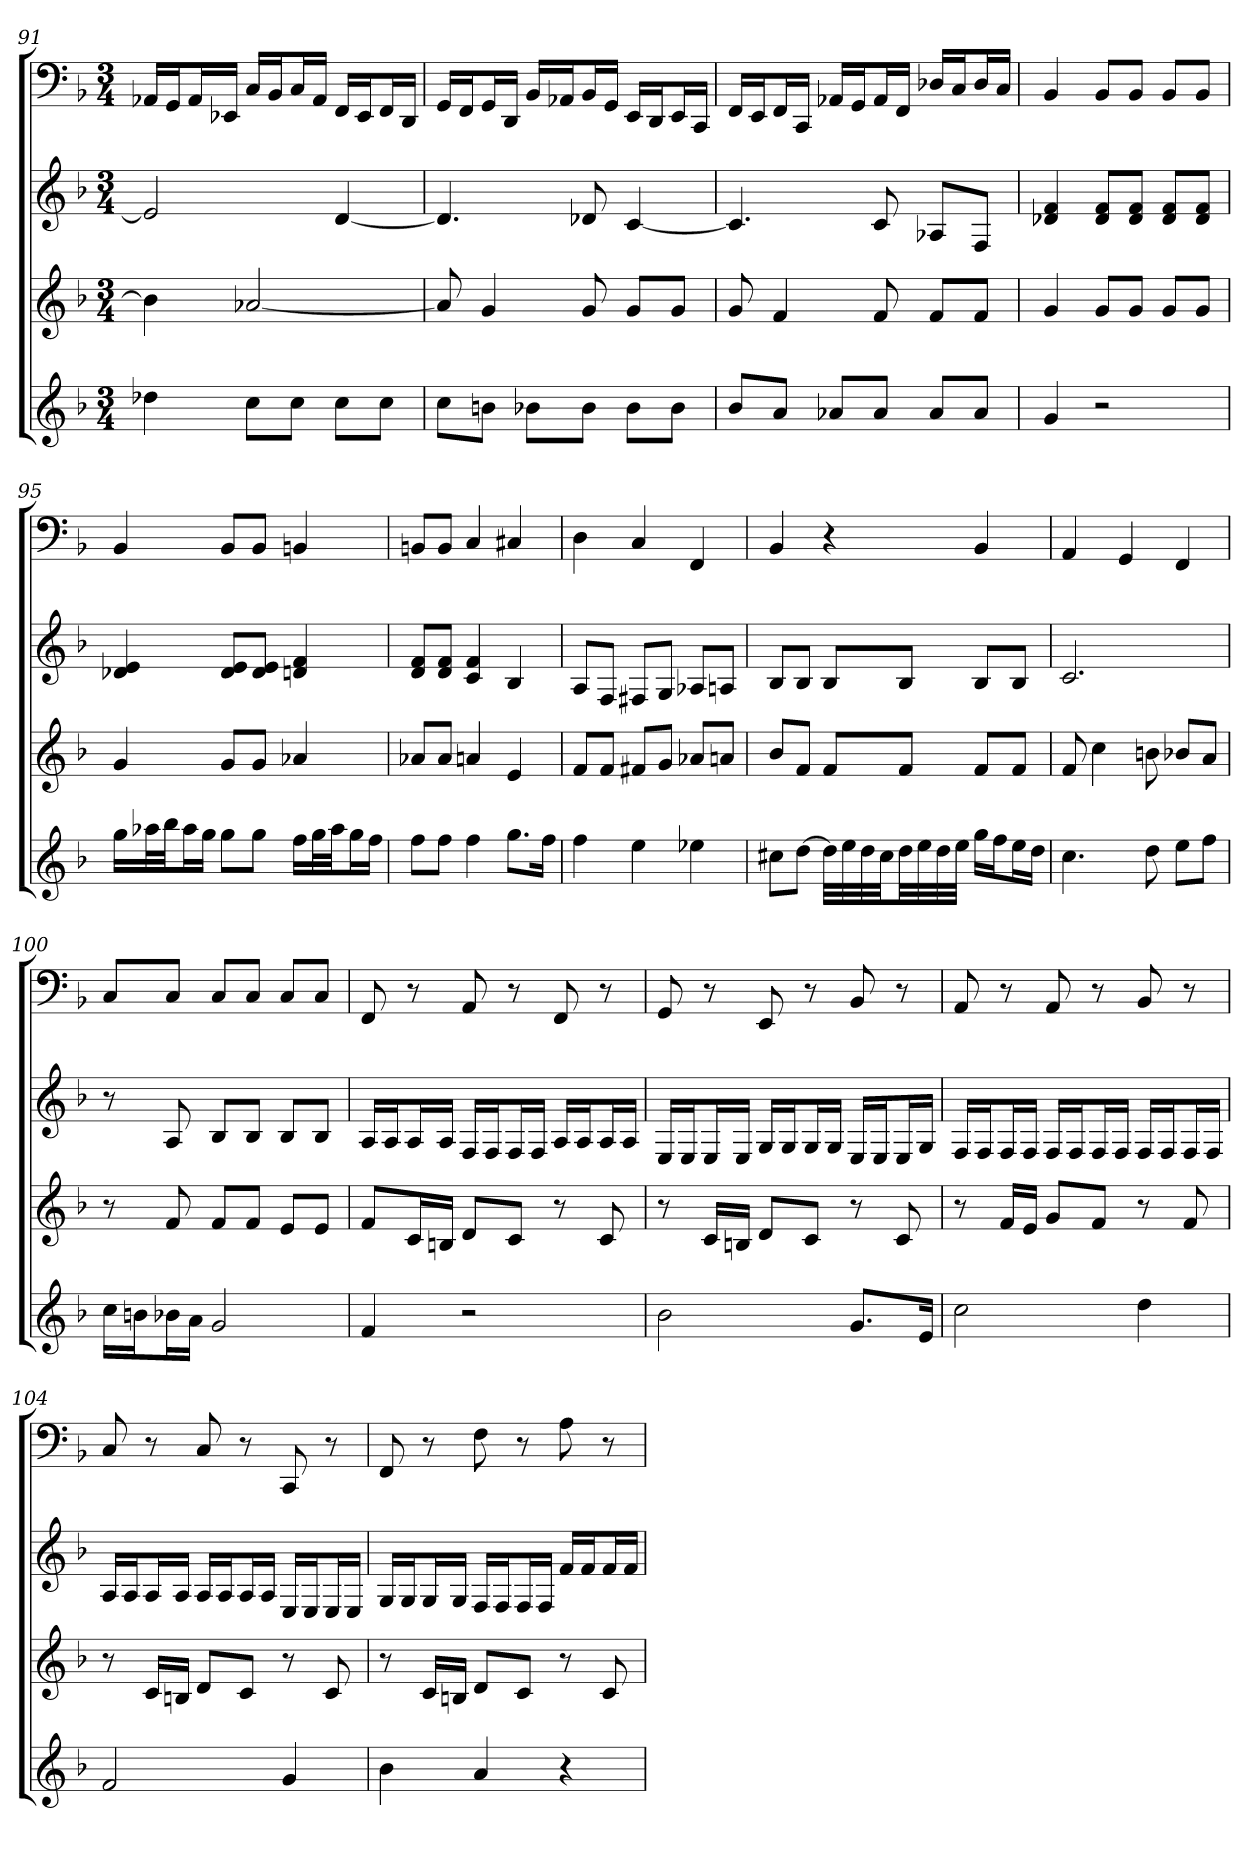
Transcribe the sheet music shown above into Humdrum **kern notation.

**kern	**kern	**kern	**kern
*part4	*part3	*part2	*part1
*staff4	*staff3	*staff2	*staff1
*k[b-]	*k[b-]	*k[b-]	*k[b-]
*F:	*F:	*F:	*F:
*M3/4	*M3/4	*M3/4	*M3/4
=91	=91	=91	=91
4dd-X	4b-]	2e-]	16AA-XLL
.	.	.	16GGJ
.	.	.	16AA-L
.	.	.	16EE-XJJ
8ccL	[2a-X	.	16CLL
.	.	.	16BB-J
8ccJ	.	.	16CL
.	.	.	16AA-JJ
8ccL	.	[4d	16FFLL
.	.	.	16EE-J
8ccJ	.	.	16FFL
.	.	.	16DDJJ
=92	=92	=92	=92
8ccL	8a-]	4.d]	16GGLL
.	.	.	16FFJ
8bnJ	4g	.	16GGL
.	.	.	16DDJJ
8b-XL	.	.	16BB-LL
.	.	.	16AA-XJ
8b-J	8g	8d-X	16BB-L
.	.	.	16GGJJ
8b-L	8gL	[4c	16EELL
.	.	.	16DDJ
8b-J	8gJ	.	16EEL
.	.	.	16CCJJ
=93	=93	=93	=93
8b-L	8g	4.c]	16FFLL
.	.	.	16EEJ
8aJ	4f	.	16FFL
.	.	.	16CCJJ
8a-XL	.	.	16AA-XLL
.	.	.	16GGJ
8a-J	8f	8c	16AA-L
.	.	.	16FFJJ
8a-L	8fL	8A-XL	16D-XLL
.	.	.	16CJ
8a-J	8fJ	8FJ	16D-L
.	.	.	16CJJ
=94	=94	=94	=94
4g	4g	4d-X 4f	4BB-
2r	8gL	8d- 8fL	8BB-L
.	8gJ	8d- 8fJ	8BB-J
.	8gL	8d- 8fL	8BB-L
.	8gJ	8d- 8fJ	8BB-J
=95	=95	=95	=95
16ggLL	4g	4d-X 4e	4BB-
32aa-XL	.	.	.
32bb-JJ	.	.	.
16aa-L	.	.	.
16ggJJ	.	.	.
8ggL	8gL	8d- 8eL	8BB-L
8ggJ	8gJ	8d- 8eJ	8BB-J
16ffLL	4a-X	4dn 4f	4BBn
32ggL	.	.	.
32aa-JJ	.	.	.
16ggL	.	.	.
16ffJJ	.	.	.
=96	=96	=96	=96
8ffL	8a-XL	8d 8fL	8BBnL
8ffJ	8a-J	8d 8fJ	8BBJ
4ff	4an	4c 4f	4C
8.ggL	4e	4B-	4C#X
16ffJk	.	.	.
=97	=97	=97	=97
4ff	8fL	8AL	4D
.	8fJ	8FJ	.
4ee	8f#XL	8F#XL	4C
.	8gJ	8GJ	.
4ee-X	8a-XL	8A-XL	4FF
.	8anJ	8AnJ	.
=98	=98	=98	=98
8cc#XL	8b-L	8B-L	4BB-
[8ddJ	8fJ	8B-J	.
32ddLLL]	8fL	8B-L	4r
32ee	.	.	.
32dd	.	.	.
32cc#JJ	.	.	.
32ddLL	8fJ	8B-J	.
32ee	.	.	.
32dd	.	.	.
32eeJJJ	.	.	.
16ggLL	8fL	8B-L	4BB-
16ffJ	.	.	.
16eeL	8fJ	8B-J	.
16ddJJ	.	.	.
=99	=99	=99	=99
4.cc	8f	2.c	4AA
.	4cc	.	.
.	.	.	4GG
8dd	8bn	.	.
8eeL	8b-XL	.	4FF
8ffJ	8aJ	.	.
=100	=100	=100	=100
16ccLL	8r	8r	8CL
16bnJ	.	.	.
16b-XL	8f	8A	8CJ
16aJJ	.	.	.
2g	8fL	8B-L	8CL
.	8fJ	8B-J	8CJ
.	8eL	8B-L	8CL
.	8eJ	8B-J	8CJ
=101	=101	=101	=101
4f	8fL	16ALL	8FF
.	.	16AJ	.
.	16cL	16AL	8r
.	16BnJJ	16AJJ	.
2r	8dL	16FLL	8AA
.	.	16FJ	.
.	8cJ	16FL	8r
.	.	16FJJ	.
.	8r	16ALL	8FF
.	.	16AJ	.
.	8c	16AL	8r
.	.	16AJJ	.
=102	=102	=102	=102
2b-	8r	16ELL	8GG
.	.	16EJ	.
.	16cLL	16EL	8r
.	16BnJJ	16EJJ	.
.	8dL	16GLL	8EE
.	.	16GJ	.
.	8cJ	16GL	8r
.	.	16GJJ	.
8.gL	8r	16ELL	8BB-
.	.	16EJ	.
.	8c	16EL	8r
16eJk	.	16GJJ	.
=103	=103	=103	=103
2cc	8r	16FLL	8AA
.	.	16FJ	.
.	16fLL	16FL	8r
.	16eJJ	16FJJ	.
.	8gL	16FLL	8AA
.	.	16FJ	.
.	8fJ	16FL	8r
.	.	16FJJ	.
4dd	8r	16FLL	8BB-
.	.	16FJ	.
.	8f	16FL	8r
.	.	16FJJ	.
=104	=104	=104	=104
2f	8r	16ALL	8C
.	.	16AJ	.
.	16cLL	16AL	8r
.	16BnJJ	16AJJ	.
.	8dL	16ALL	8C
.	.	16AJ	.
.	8cJ	16AL	8r
.	.	16AJJ	.
4g	8r	16ELL	8CC
.	.	16EJ	.
.	8c	16EL	8r
.	.	16EJJ	.
=105	=105	=105	=105
4b-	8r	16GLL	8FF
.	.	16GJ	.
.	16cLL	16GL	8r
.	16BnJJ	16GJJ	.
4a	8dL	16FLL	8F
.	.	16FJ	.
.	8cJ	16FL	8r
.	.	16FJJ	.
4r	8r	16fLL	8A
.	.	16fJ	.
.	8c	16fL	8r
.	.	16fJJ	.
=	=	=	=
*-	*-	*-	*-
